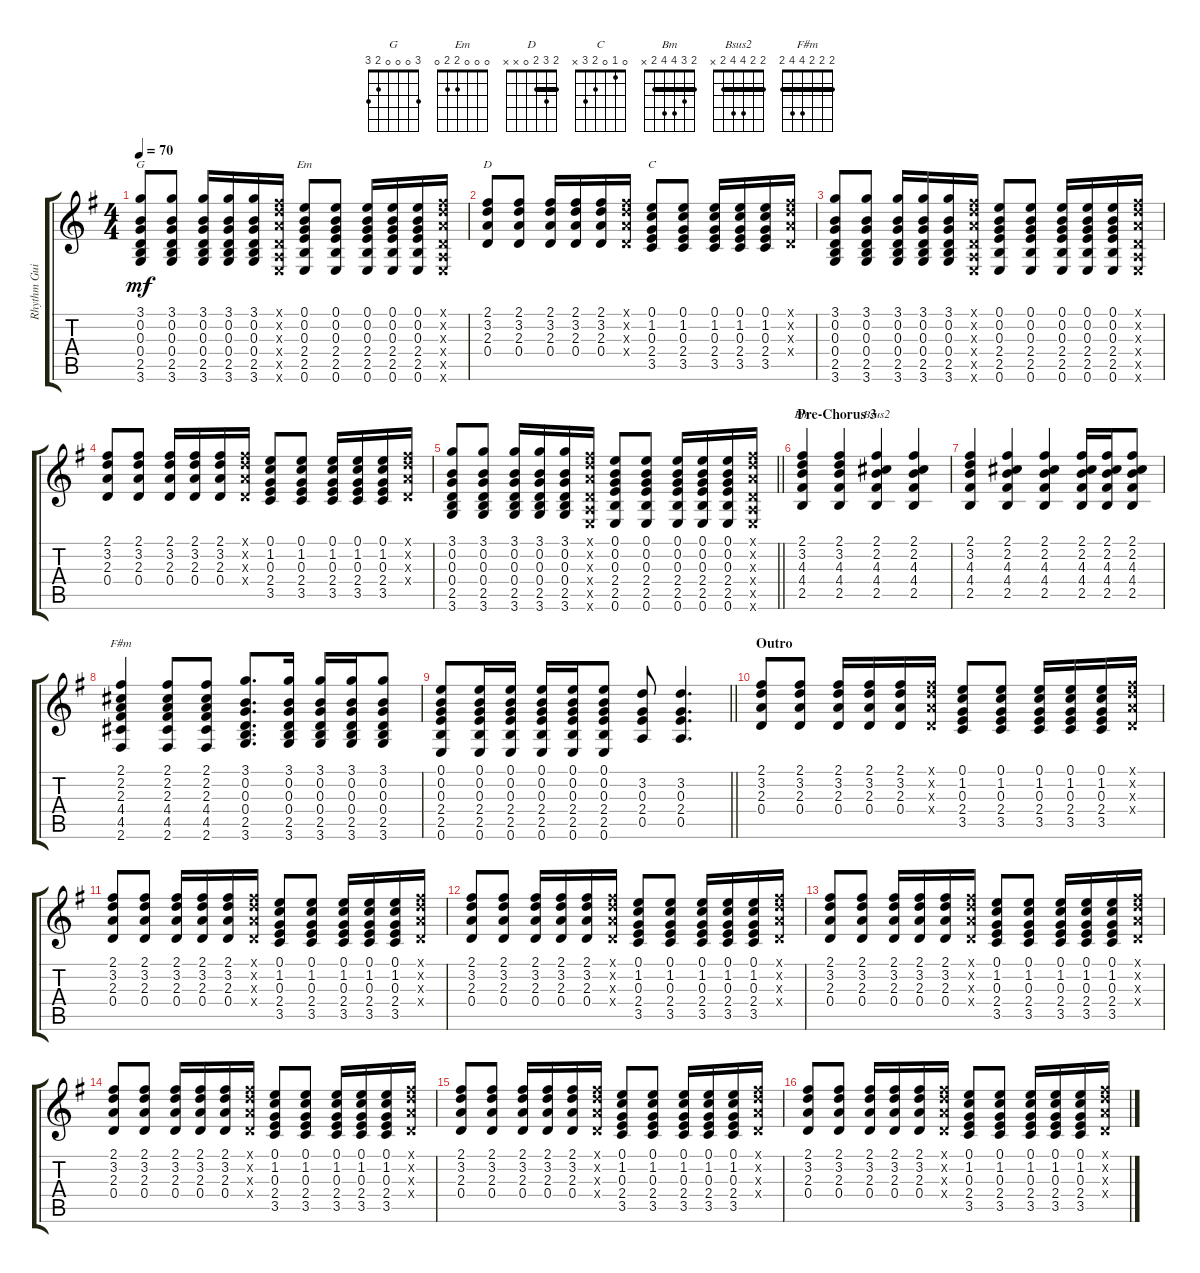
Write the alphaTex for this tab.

\track ("Rhythm Guitar: Bob Seger" "Rhythm Gui") {instrument acousticguitarnylon}
\staff {score tabs}
\tuning (E4 B3 G3 D3 A2 E2) {hide}
\chord ("G" 3 0 0 0 2 3)
\chord ("Em" 0 0 0 2 2 0)
\chord ("D" 2 3 2 0 x x) {barre 2}
\chord ("C" 0 1 0 2 3 x)
\chord ("Bm" 2 3 4 4 2 x) {barre 2}
\chord ("Bsus2" 2 2 4 4 2 x) {barre 2}
\chord ("F#m" 2 2 2 4 4 2) {barre 2}
\ts (4 4)
\tempo 70
\clef g2
\ks g
(3.1 0.2 0.3 0.4 2.5 3.6).8{ch "G" dy mf} (3.1 0.2 0.3 0.4 2.5 3.6).8 (3.1 0.2 0.3 0.4 2.5 3.6).16 (3.1 0.2 0.3 0.4 2.5 3.6).16 (3.1 0.2 0.3 0.4 2.5 3.6).16 (2.1{x} 3.2{x} 2.3{x} 0.4{x} 0.5{x} 0.6{x}).16 (0.1 0.2 0.3 2.4 2.5 0.6).8{ch "Em"} (0.1 0.2 0.3 2.4 2.5 0.6).8 (0.1 0.2 0.3 2.4 2.5 0.6).16 (0.1 0.2 0.3 2.4 2.5 0.6).16 (0.1 0.2 0.3 2.4 2.5 0.6).16 (2.1{x} 3.2{x} 2.3{x} 0.4{x} 0.5{x} 0.6{x}).16 |
(2.1 3.2 2.3 0.4).8{ch "D"} (2.1 3.2 2.3 0.4).8 (2.1 3.2 2.3 0.4).16 (2.1 3.2 2.3 0.4).16 (2.1 3.2 2.3 0.4).16 (2.1{x} 3.2{x} 2.3{x} 0.4{x}).16 (0.1 1.2 0.3 2.4 3.5).8{ch "C"} (0.1 1.2 0.3 2.4 3.5).8 (0.1 1.2 0.3 2.4 3.5).16 (0.1 1.2 0.3 2.4 3.5).16 (0.1 1.2 0.3 2.4 3.5).16 (2.1{x} 3.2{x} 2.3{x} 0.4{x}).16 |
(3.1 0.2 0.3 0.4 2.5 3.6).8 (3.1 0.2 0.3 0.4 2.5 3.6).8 (3.1 0.2 0.3 0.4 2.5 3.6).16 (3.1 0.2 0.3 0.4 2.5 3.6).16 (3.1 0.2 0.3 0.4 2.5 3.6).16 (2.1{x} 3.2{x} 2.3{x} 0.4{x} 0.5{x} 0.6{x}).16 (0.1 0.2 0.3 2.4 2.5 0.6).8 (0.1 0.2 0.3 2.4 2.5 0.6).8 (0.1 0.2 0.3 2.4 2.5 0.6).16 (0.1 0.2 0.3 2.4 2.5 0.6).16 (0.1 0.2 0.3 2.4 2.5 0.6).16 (2.1{x} 3.2{x} 2.3{x} 0.4{x} 0.5{x} 0.6{x}).16 |
(2.1 3.2 2.3 0.4).8 (2.1 3.2 2.3 0.4).8 (2.1 3.2 2.3 0.4).16 (2.1 3.2 2.3 0.4).16 (2.1 3.2 2.3 0.4).16 (2.1{x} 3.2{x} 2.3{x} 0.4{x}).16 (0.1 1.2 0.3 2.4 3.5).8 (0.1 1.2 0.3 2.4 3.5).8 (0.1 1.2 0.3 2.4 3.5).16 (0.1 1.2 0.3 2.4 3.5).16 (0.1 1.2 0.3 2.4 3.5).16 (2.1{x} 3.2{x} 2.3{x} 0.4{x}).16 |
\barLineRight lightlight
(3.1 0.2 0.3 0.4 2.5 3.6).8 (3.1 0.2 0.3 0.4 2.5 3.6).8 (3.1 0.2 0.3 0.4 2.5 3.6).16 (3.1 0.2 0.3 0.4 2.5 3.6).16 (3.1 0.2 0.3 0.4 2.5 3.6).16 (2.1{x} 3.2{x} 2.3{x} 0.4{x} 0.5{x} 0.6{x}).16 (0.1 0.2 0.3 2.4 2.5 0.6).8 (0.1 0.2 0.3 2.4 2.5 0.6).8 (0.1 0.2 0.3 2.4 2.5 0.6).16 (0.1 0.2 0.3 2.4 2.5 0.6).16 (0.1 0.2 0.3 2.4 2.5 0.6).16 (2.1{x} 3.2{x} 2.3{x} 0.4{x} 0.5{x} 0.6{x}).16 |
\section ("" "Pre-Chorus 3")
(2.1 3.2 4.3 4.4 2.5).4{ch "Bm"} (2.1 3.2 4.3 4.4 2.5).4 (2.1 2.2 4.3 4.4 2.5).4{ch "Bsus2"} (2.1 2.2 4.3 4.4 2.5).4 |
(2.1 3.2 4.3 4.4 2.5).4 (2.1 2.2 4.3 4.4 2.5).4 (2.1 2.2 4.3 4.4 2.5).4 (2.1 2.2 4.3 4.4 2.5).16 (2.1 2.2 4.3 4.4 2.5).16 (2.1 2.2 4.3 4.4 2.5).8 |
(2.1 2.2 2.3 4.4 4.5 2.6).4{ch "F#m"} (2.1 2.2 2.3 4.4 4.5 2.6).8 (2.1 2.2 2.3 4.4 4.5 2.6).8 (3.1 0.2 0.3 0.4 2.5 3.6).8{d} (3.1 0.2 0.3 0.4 2.5 3.6).16 (3.1 0.2 0.3 0.4 2.5 3.6).16 (3.1 0.2 0.3 0.4 2.5 3.6).16 (3.1 0.2 0.3 0.4 2.5 3.6).8 |
\barLineRight lightlight
(0.1 0.2 0.3 2.4 2.5 0.6).8 (0.1 0.2 0.3 2.4 2.5 0.6).16 (0.1 0.2 0.3 2.4 2.5 0.6).16 (0.1 0.2 0.3 2.4 2.5 0.6).16 (0.1 0.2 0.3 2.4 2.5 0.6).16 (0.1 0.2 0.3 2.4 2.5 0.6).8 (3.2 0.3 2.4 0.5).8 (3.2 0.3 2.4 0.5).4{d} |
\section ("" "Outro")
(2.1 3.2 2.3 0.4).8 (2.1 3.2 2.3 0.4).8 (2.1 3.2 2.3 0.4).16 (2.1 3.2 2.3 0.4).16 (2.1 3.2 2.3 0.4).16 (2.1{x} 3.2{x} 2.3{x} 0.4{x}).16 (0.1 1.2 0.3 2.4 3.5).8 (0.1 1.2 0.3 2.4 3.5).8 (0.1 1.2 0.3 2.4 3.5).16 (0.1 1.2 0.3 2.4 3.5).16 (0.1 1.2 0.3 2.4 3.5).16 (2.1{x} 3.2{x} 2.3{x} 0.4{x}).16 |
(2.1 3.2 2.3 0.4).8 (2.1 3.2 2.3 0.4).8 (2.1 3.2 2.3 0.4).16 (2.1 3.2 2.3 0.4).16 (2.1 3.2 2.3 0.4).16 (2.1{x} 3.2{x} 2.3{x} 0.4{x}).16 (0.1 1.2 0.3 2.4 3.5).8 (0.1 1.2 0.3 2.4 3.5).8 (0.1 1.2 0.3 2.4 3.5).16 (0.1 1.2 0.3 2.4 3.5).16 (0.1 1.2 0.3 2.4 3.5).16 (2.1{x} 3.2{x} 2.3{x} 0.4{x}).16 |
(2.1 3.2 2.3 0.4).8 (2.1 3.2 2.3 0.4).8 (2.1 3.2 2.3 0.4).16 (2.1 3.2 2.3 0.4).16 (2.1 3.2 2.3 0.4).16 (2.1{x} 3.2{x} 2.3{x} 0.4{x}).16 (0.1 1.2 0.3 2.4 3.5).8 (0.1 1.2 0.3 2.4 3.5).8 (0.1 1.2 0.3 2.4 3.5).16 (0.1 1.2 0.3 2.4 3.5).16 (0.1 1.2 0.3 2.4 3.5).16 (2.1{x} 3.2{x} 2.3{x} 0.4{x}).16 |
(2.1 3.2 2.3 0.4).8 (2.1 3.2 2.3 0.4).8 (2.1 3.2 2.3 0.4).16 (2.1 3.2 2.3 0.4).16 (2.1 3.2 2.3 0.4).16 (2.1{x} 3.2{x} 2.3{x} 0.4{x}).16 (0.1 1.2 0.3 2.4 3.5).8 (0.1 1.2 0.3 2.4 3.5).8 (0.1 1.2 0.3 2.4 3.5).16 (0.1 1.2 0.3 2.4 3.5).16 (0.1 1.2 0.3 2.4 3.5).16 (2.1{x} 3.2{x} 2.3{x} 0.4{x}).16 |
(2.1 3.2 2.3 0.4).8 (2.1 3.2 2.3 0.4).8 (2.1 3.2 2.3 0.4).16 (2.1 3.2 2.3 0.4).16 (2.1 3.2 2.3 0.4).16 (2.1{x} 3.2{x} 2.3{x} 0.4{x}).16 (0.1 1.2 0.3 2.4 3.5).8 (0.1 1.2 0.3 2.4 3.5).8 (0.1 1.2 0.3 2.4 3.5).16 (0.1 1.2 0.3 2.4 3.5).16 (0.1 1.2 0.3 2.4 3.5).16 (2.1{x} 3.2{x} 2.3{x} 0.4{x}).16 |
(2.1 3.2 2.3 0.4).8 (2.1 3.2 2.3 0.4).8 (2.1 3.2 2.3 0.4).16 (2.1 3.2 2.3 0.4).16 (2.1 3.2 2.3 0.4).16 (2.1{x} 3.2{x} 2.3{x} 0.4{x}).16 (0.1 1.2 0.3 2.4 3.5).8 (0.1 1.2 0.3 2.4 3.5).8 (0.1 1.2 0.3 2.4 3.5).16 (0.1 1.2 0.3 2.4 3.5).16 (0.1 1.2 0.3 2.4 3.5).16 (2.1{x} 3.2{x} 2.3{x} 0.4{x}).16 |
(2.1 3.2 2.3 0.4).8 (2.1 3.2 2.3 0.4).8 (2.1 3.2 2.3 0.4).16 (2.1 3.2 2.3 0.4).16 (2.1 3.2 2.3 0.4).16 (2.1{x} 3.2{x} 2.3{x} 0.4{x}).16 (0.1 1.2 0.3 2.4 3.5).8 (0.1 1.2 0.3 2.4 3.5).8 (0.1 1.2 0.3 2.4 3.5).16 (0.1 1.2 0.3 2.4 3.5).16 (0.1 1.2 0.3 2.4 3.5).16 (2.1{x} 3.2{x} 2.3{x} 0.4{x}).16
